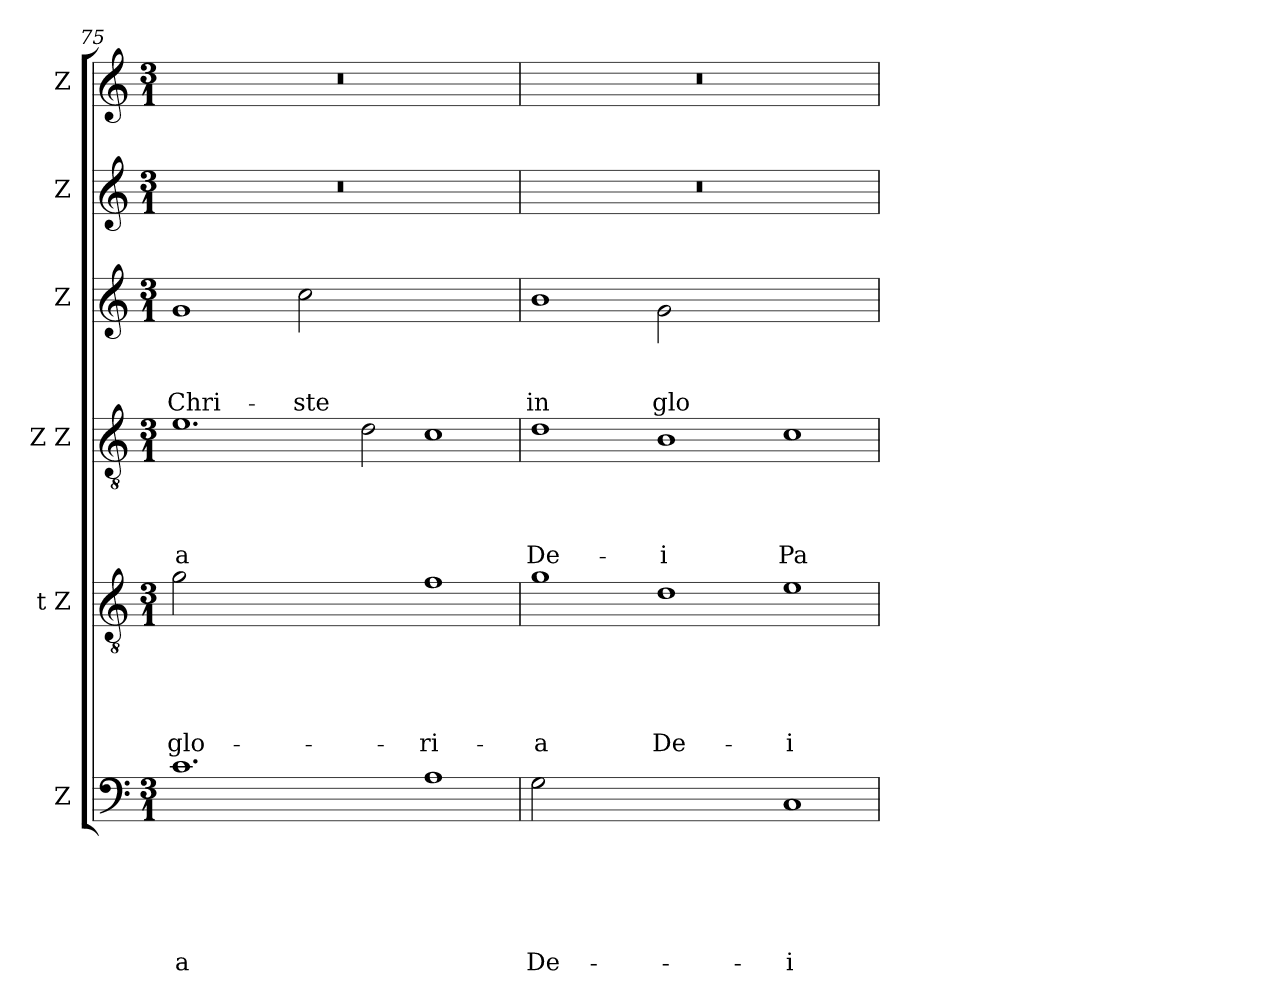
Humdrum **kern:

**kern	**text	**text	**text	**text	**text	**text	**kern	**text	**text	**text	**text	**text	**kern	**text	**text	**text	**text	**kern	**text	**text	**text	**kern	**kern
*part6	*part6	*part6	*part6	*part6	*part6	*part6	*part5	*part5	*part5	*part5	*part5	*part5	*part4	*part4	*part4	*part4	*part4	*part3	*part3	*part3	*part3	*part2	*part1
*staff6	*staff6	*staff6	*staff6	*staff6	*staff6	*staff6	*staff5	*staff5	*staff5	*staff5	*staff5	*staff5	*staff4	*staff4	*staff4	*staff4	*staff4	*staff3	*staff3	*staff3	*staff3	*staff2	*staff1
*I"Z	*	*	*	*	*	*	*I"t Z	*	*	*	*	*	*I"Z Z	*	*	*	*	*I"Z	*	*	*	*I"Z	*I"Z
*clefF4	*	*	*	*	*	*	*clefGv2	*	*	*	*	*	*clefGv2	*	*	*	*	*clefG2	*	*	*	*clefG2	*clefG2
*k[]	*	*	*	*	*	*	*k[]	*	*	*	*	*	*k[]	*	*	*	*	*k[]	*	*	*	*k[]	*k[]
*C:	*	*	*	*	*	*	*C:	*	*	*	*	*	*C:	*	*	*	*	*C:	*	*	*	*C:	*C:
*M3/1	*	*	*	*	*	*	*M3/1	*	*	*	*	*	*M3/1	*	*	*	*	*M3/1	*	*	*	*M3/1	*M3/1
=75	=75	=75	=75	=75	=75	=75	=75	=75	=75	=75	=75	=75	=75	=75	=75	=75	=75	=75	=75	=75	=75	=75	=75
!	!	!	!	!	!	!LO:LY:b:rj	!	!	!	!	!	!LO:LY:b:rj	!	!	!	!	!LO:LY:b:rj	!	!	!	!LO:LY:b	!LO:N:vis=1	!LO:N:vis=1
1.c	.	.	.	.	.	-a	2g\	.	.	.	.	glo-	1.e	.	.	.	-a	1g	.	.	Chri-	0.r	0.r
.	.	.	.	.	.	.	1.ryy	.	.	.	.	.	.	.	.	.	.	.	.	.	.	.	.
!	!	!	!	!	!	!	!	!	!	!	!	!	!	!	!	!	!	!	!	!	!LO:LY:b:rj	!	!
.	.	.	.	.	.	.	.	.	.	.	.	.	.	.	.	.	.	2cc\	.	.	-ste	.	.
2ryy	.	.	.	.	.	.	.	.	.	.	.	.	2d\	.	.	.	.	1.ryy	.	.	.	.	.
!	!	!	!	!	!	!	!	!	!	!	!	!LO:LY:b	!	!	!	!	!	!	!	!	!	!	!
1A	.	.	.	.	.	.	1f	.	.	.	.	-ri-	1c	.	.	.	.	.	.	.	.	.	.
=76	=76	=76	=76	=76	=76	=76	=76	=76	=76	=76	=76	=76	=76	=76	=76	=76	=76	=76	=76	=76	=76	=76	=76
!	!	!	!	!	!	!LO:LY:b:rj	!	!	!	!	!	!LO:LY:b:rj	!	!	!	!	!LO:LY:b	!	!	!	!LO:LY:b	!LO:N:vis=1	!LO:N:vis=1
2G\	.	.	.	.	.	De-	1g	.	.	.	.	-a	1d	.	.	.	De-	1b	.	.	in	0.r	0.r
1.ryy	.	.	.	.	.	.	.	.	.	.	.	.	.	.	.	.	.	.	.	.	.	.	.
!	!	!	!	!	!	!	!	!	!	!	!	!LO:LY:b	!	!	!	!	!LO:LY:b:rj	!	!	!	!LO:LY:b:rj	!	!
.	.	.	.	.	.	.	1d	.	.	.	.	De-	1B	.	.	.	-i	2g\	.	.	glo-	.	.
.	.	.	.	.	.	.	.	.	.	.	.	.	.	.	.	.	.	1.ryy	.	.	.	.	.
!	!	!	!	!	!	!LO:LY:b:rj	!	!	!	!	!	!LO:LY:b:rj	!	!	!	!	!LO:LY:b	!	!	!	!	!	!
1C	.	.	.	.	.	-i	1e	.	.	.	.	-i	1c	.	.	.	Pa-	.	.	.	.	.	.
=	=	=	=	=	=	=	=	=	=	=	=	=	=	=	=	=	=	=	=	=	=	=	=
*-	*-	*-	*-	*-	*-	*-	*-	*-	*-	*-	*-	*-	*-	*-	*-	*-	*-	*-	*-	*-	*-	*-	*-
